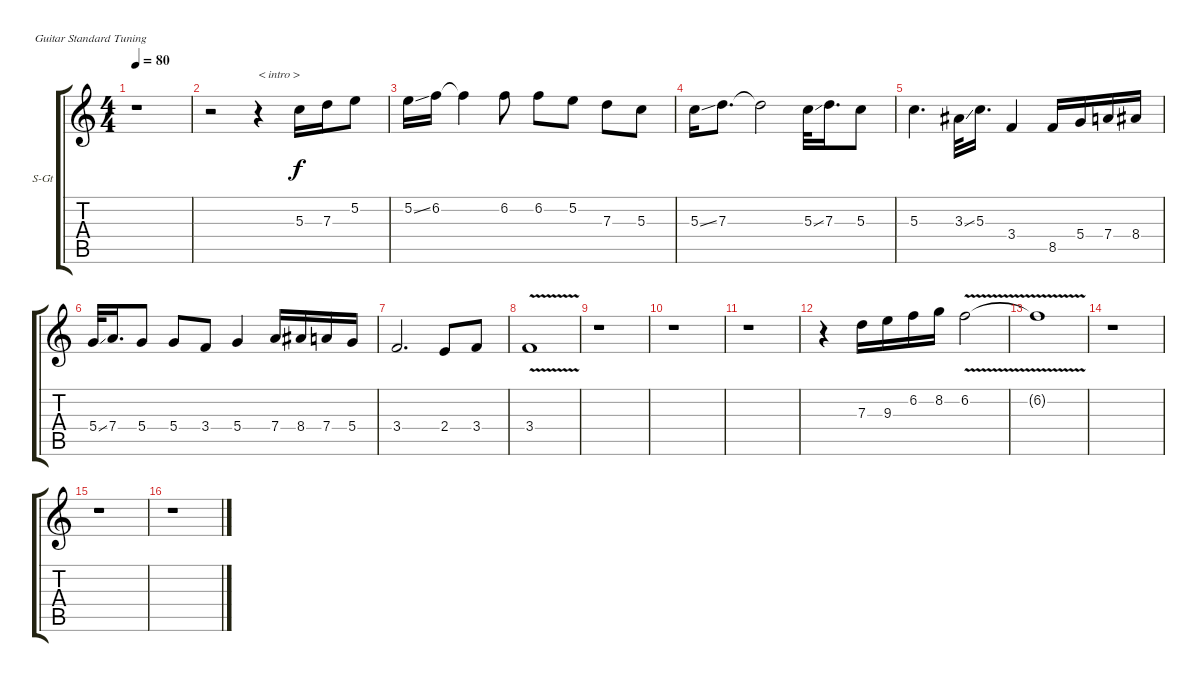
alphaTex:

\bracketExtendMode groupsimilarinstruments
\firstSystemTrackNameOrientation horizontal
\otherSystemsTrackNameOrientation horizontal
\track ("SOLO (黄贯中)" "S-Gt") {instrument acousticguitarsteel}
\staff {score tabs}
\tuning (E4 B3 G3 D3 A2 E2)
\ts (4 4)
\tempo 80
\clef g2
\ks c
r.1{dy f instrument acousticguitarsteel} |
r.2 r.4{txt "< intro >"} 5.3.16 7.3.16 5.2.8 |
5.2{ss}.16 6.2.16 6.2{t}.4 6.2.8 6.2.8 5.2.8 7.3.8 5.3.8 |
5.3{ss}.16 7.3.8{d} 7.3{t}.2 5.3{ss}.32 7.3.16{d} 5.3.8 |
5.3.4{d} 3.3{ss}.32 5.3.16{d} 3.4.4 8.5.16 5.4.16 7.4.16 8.4.16 |
5.4{ss}.32 7.4.16{d} 5.4.8 5.4.8 3.4.8 5.4.4 7.4.16 8.4.16 7.4.16 5.4.16 |
3.4.2{d} 2.4.8 3.4.8 |
3.4{v}.1 |
r.1 |
r.1 |
r.1 |
r.4 7.3.16 9.3.16 6.2.16 8.2.16 6.2{v}.2 |
6.2{v t}.1 |
r.1 |
r.1 |
r.1
